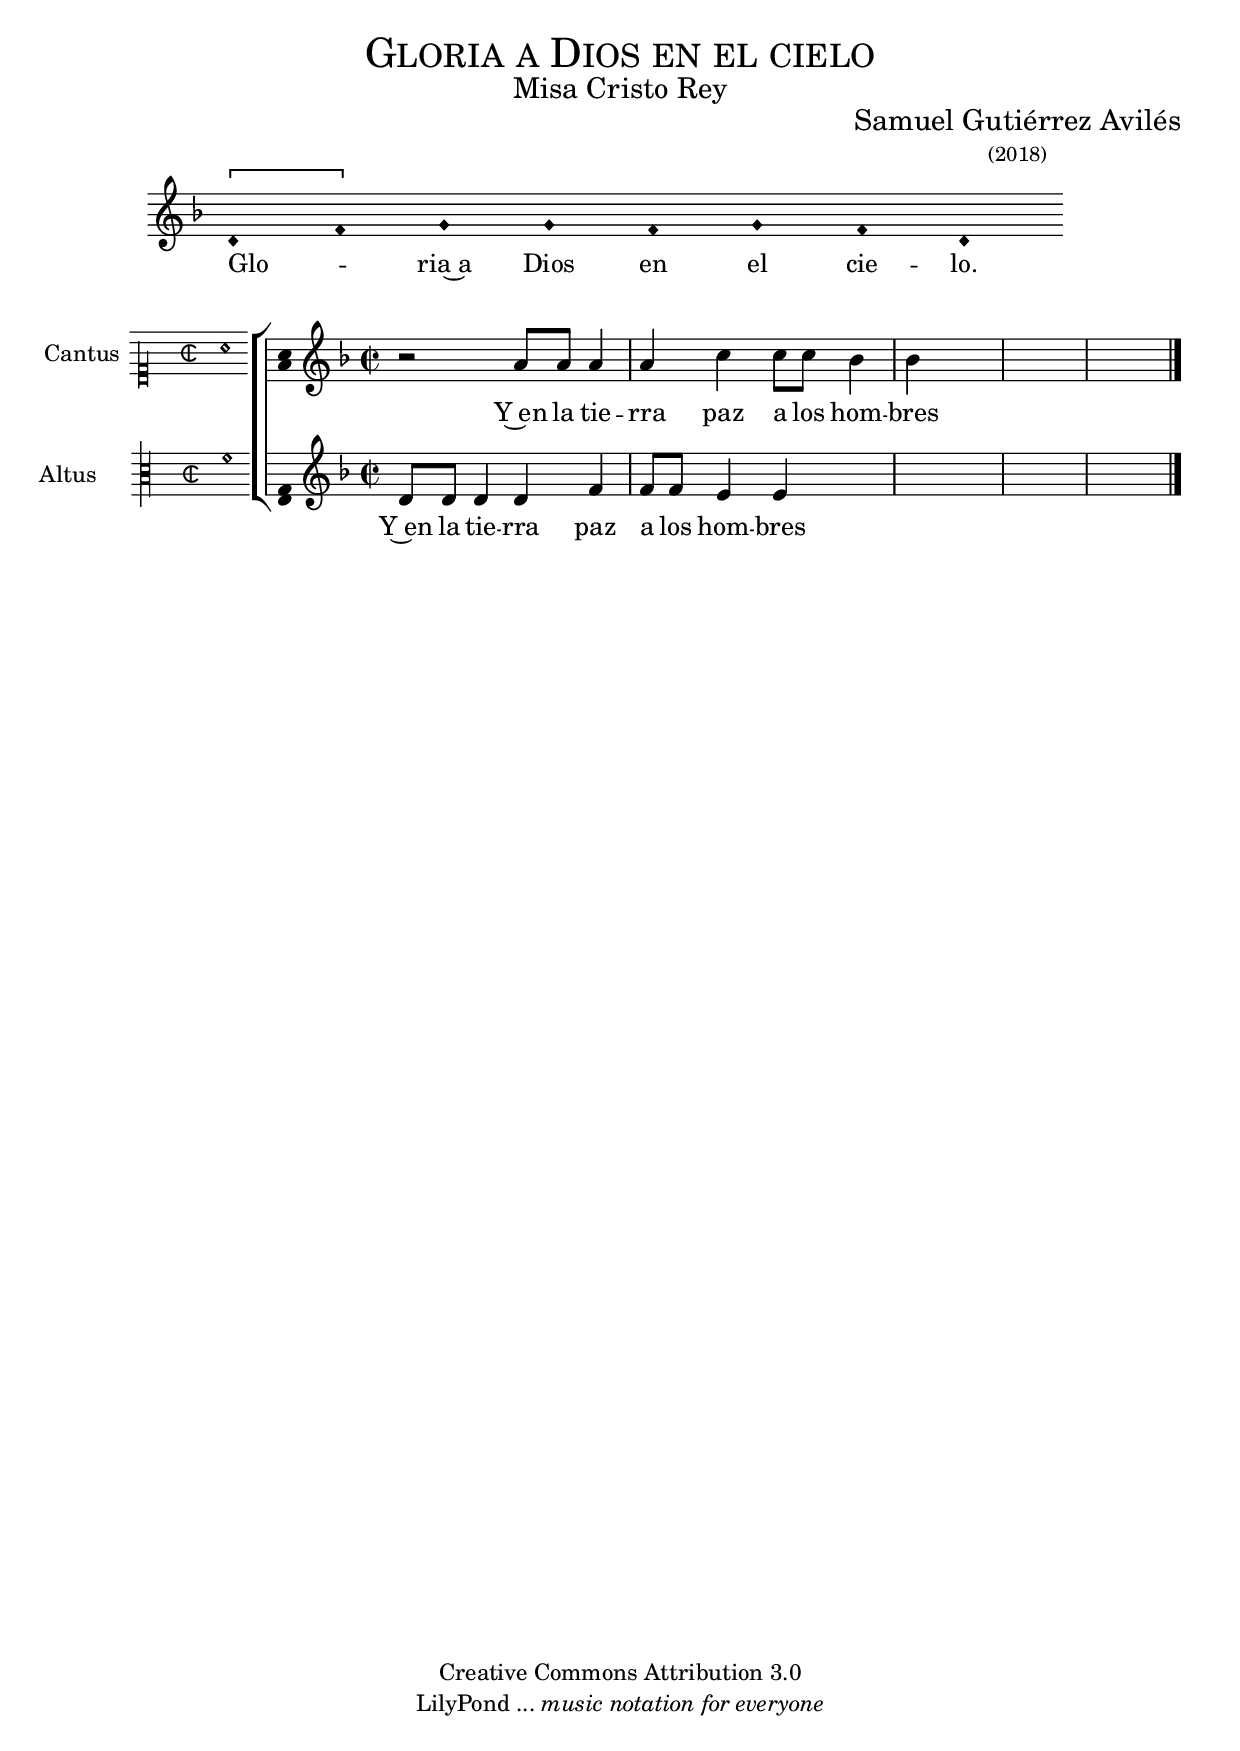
% ****************************************************************
%	Señor ten piedad v3 - Melodia a modo del renacimiento
%	by serach.sam@
% ****************************************************************
\language "espanol"
\version "2.19.82"

%#(set-global-staff-size 16.4)

% --- Cabecera
\markup { \fill-line { \center-column { \fontsize #5 \smallCaps "Gloria a Dios en el cielo" \fontsize #2 "Misa Cristo Rey" } } }
\markup { \fill-line { " " \center-column { \fontsize #2 "Samuel Gutiérrez Avilés" \small "(2018)" } } }
\header {
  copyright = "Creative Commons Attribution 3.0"
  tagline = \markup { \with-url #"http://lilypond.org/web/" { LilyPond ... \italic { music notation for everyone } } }
  breakbefore = ##t
}

% --- Musica

% --- invocacion
\score{
<<
    \new Voice = "invocacion" {
        \override Staff.TimeSignature.stencil = #'()
        \override Stem.transparent = ##t
        \set Score.timing = ##f
        \override NoteHead.style = #'neomensural        
        \key re \minor
        \relative do' {
            \[re4 fa\] sol sol fa sol fa re
        }
    }
    \new Lyrics \lyricsto "invocacion" {
        \lyricmode {
            Glo _ -- ria~a Dios en el cie -- lo.
        }
    }
>>
    \layout {
        indent = 1.5 \cm
        line-width = 17\cm
        ragged-right = ##f
    }
}

% --- Parametro globales
global = {
    \tempo 4 = 100
    \key re \minor 
    \time 2/2  
    \skip 1*5
    \bar "|."
}

cantus = \relative do'' {
    r2 la8 la la4 |
    la4 do4 do8 do sib4 sib
}

altus = \relative do' {
    re8 re re4 re |
    fa4 fa8 fa mi4 mi
}

textocantus = \lyricmode{
    Y~en la tie -- rra paz a los hom -- bres que a -- ma el Se -- ñor.
}

textoaltus = \lyricmode{
    Y~en la tie -- rra paz a los hom -- bres que a -- ma el Se -- ñor.
}

incipitcantus = \markup {
    \score {
        {
            \set Staff.instrumentName = "Cantus "
            \override NoteHead.style = #'neomensural
            \override Staff.TimeSignature.style = #'neomensural
            \cadenzaOn 
            \clef "petrucci-c1"
            \key do \major
            \time 2/2
            la'1
        } 
        \layout { line-width = 20 indent = 0 }
    }
}

incipitaltus=\markup{
	\score{
		{ 
            \set Staff.instrumentName = "Altus     "
            \override NoteHead.style = #'neomensural 
            \override Staff.TimeSignature.style = #'neomensural
            \cadenzaOn
            \clef "petrucci-c3"
            \key do \major
            \time 2/2
            fa'1
		} 
        \layout { line-width = 20 indent = 0 }
	}
}


\score {
    \new ChoirStaff<<
        \new Staff <<
            \global
            \new Voice = "v1" {
                \set Staff.instrumentName = \incipitcantus
                \clef "treble"
                \cantus
            }
            \new Lyrics \lyricsto "v1" { \textocantus }
        >>

        \new Staff <<
            \global
            \new Voice = "v2" {
                \set Staff.instrumentName = \incipitaltus
                \clef "treble"
                \altus 
            }
            \new Lyrics \lyricsto "v2" { \textoaltus }
        >>
    >>

    \layout{ 
        \context {
            \Lyrics 
                \override VerticalAxisGroup.staff-affinity = #UP
                \override VerticalAxisGroup.nonstaff-relatedstaff-spacing = #'((basic-distance . 0) (minimum-distance . 0) (padding . 1))
                \override LyricText.font-size = #1.2
                \override LyricHyphen.minimum-distance = #0.5
        }
        \context {
            \Score 
                tempoHideNote = ##t
                \override BarNumber.padding = #2 
        }
        \context {
            \Voice 
                melismaBusyProperties = #'()
        }
        \context {
            \Staff 
                \override VerticalAxisGroup.staff-staff-spacing = #'((basic-distance . 11) (minimum-distance . 0) (padding . 1))
                \consists Ambitus_engraver 
                \override LigatureBracket.padding = #1
        }
    }
    \midi { }
}

% --- Musica
\paper{
    #(set-default-paper-size "letter")
	indent=3.5\cm
}
